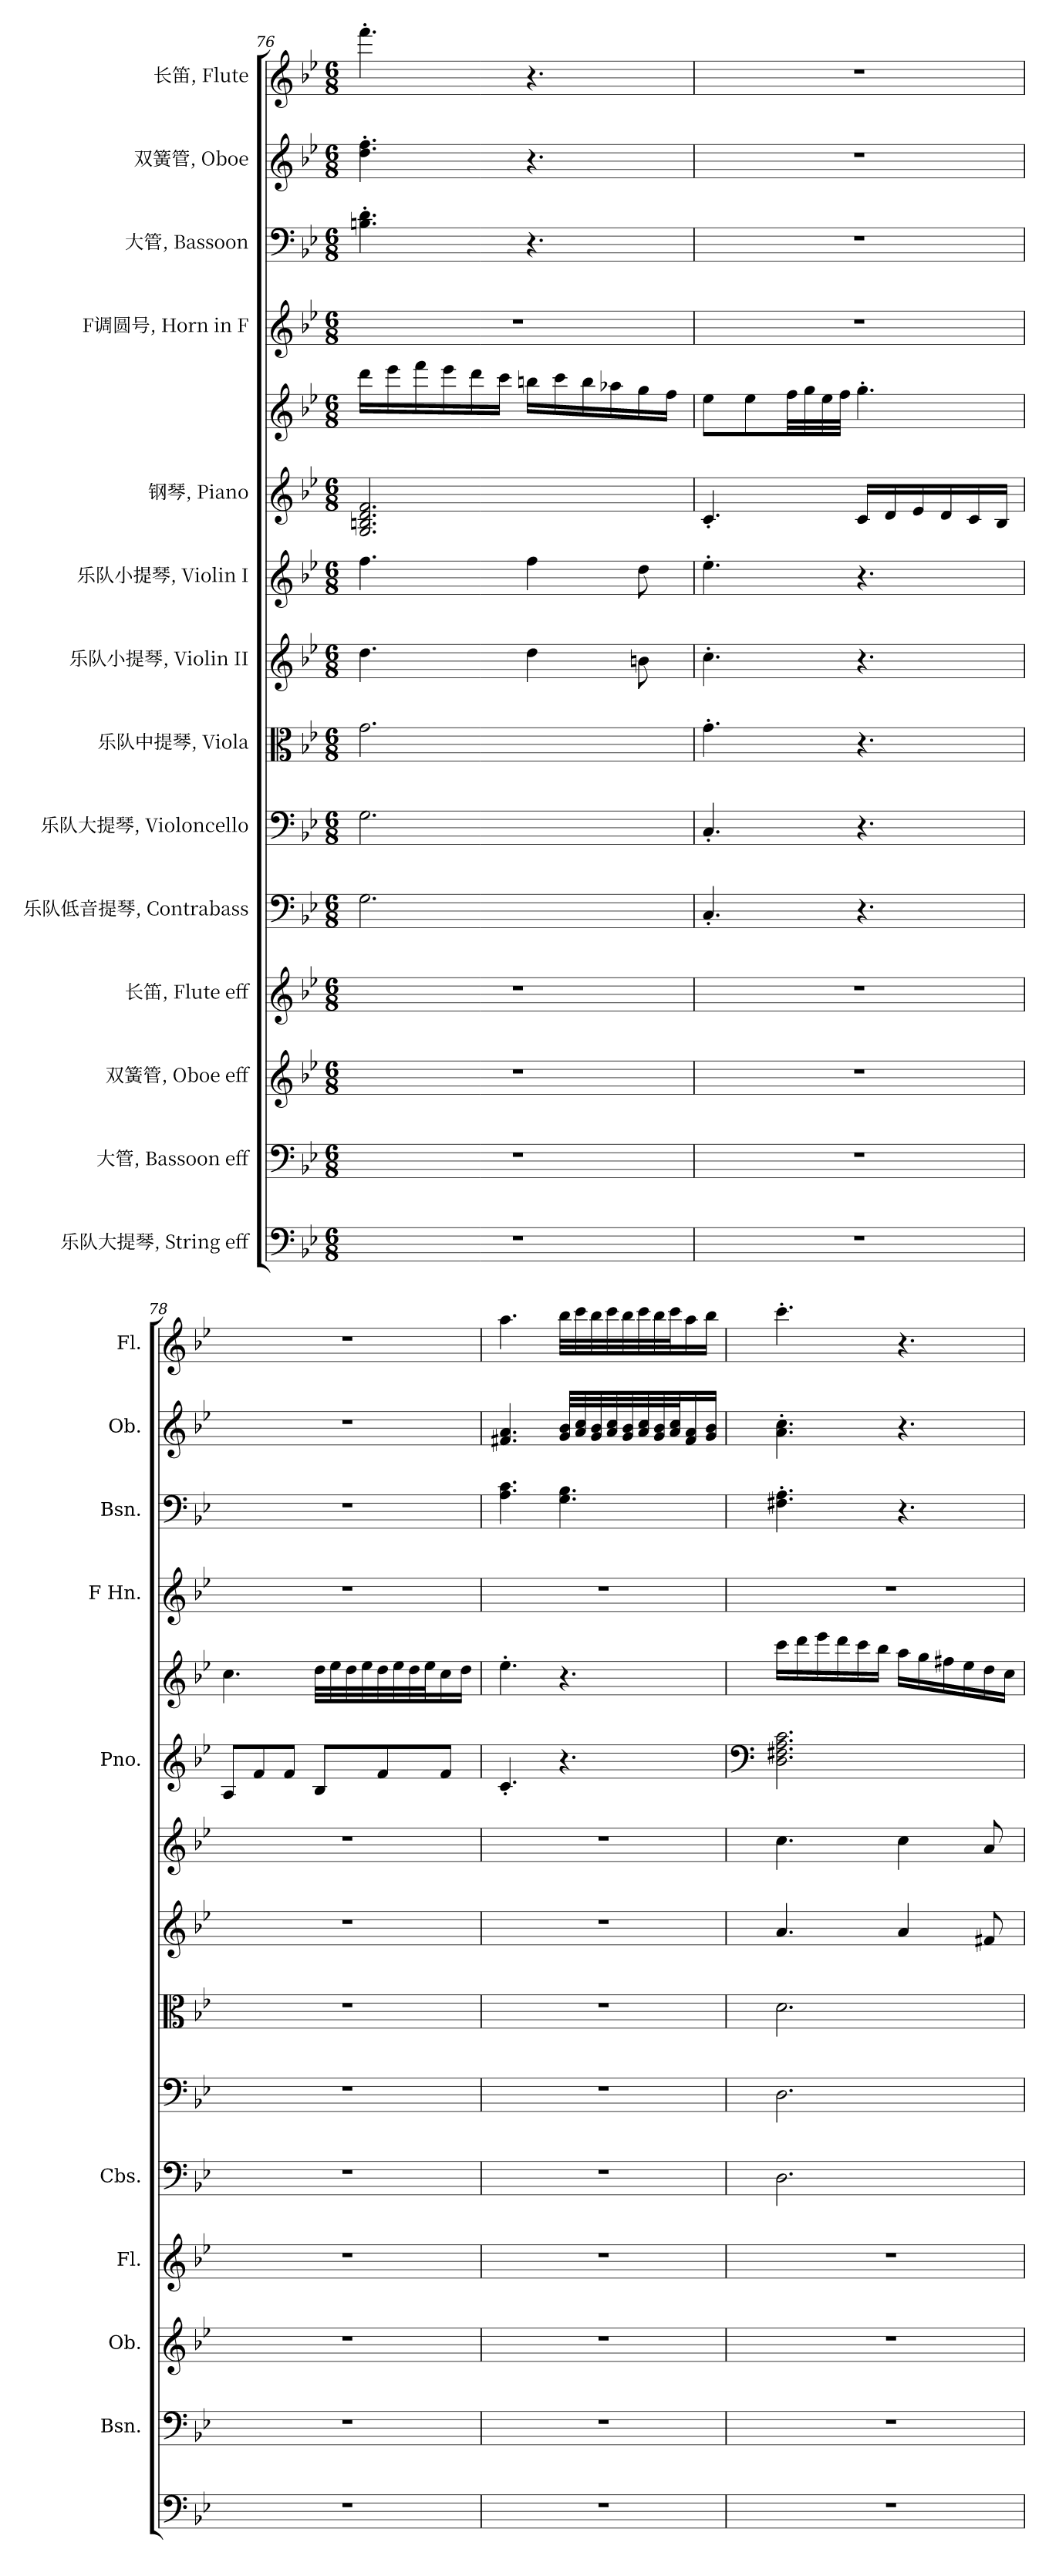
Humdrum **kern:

**kern	**kern	**kern	**kern	**kern	**kern	**kern	**kern	**kern	**kern	**kern	**kern	**kern	**kern	**kern
*part14	*part13	*part12	*part11	*part10	*part9	*part8	*part7	*part6	*part5	*part5	*part4	*part3	*part2	*part1
*staff15	*staff14	*staff13	*staff12	*staff11	*staff10	*staff9	*staff8	*staff7	*staff6	*staff5	*staff4	*staff3	*staff2	*staff1
*I"乐队大提琴, String eff	*I"大管, Bassoon eff	*I"双簧管, Oboe eff	*I"长笛, Flute eff	*I"乐队低音提琴, Contrabass	*I"乐队大提琴, Violoncello	*I"乐队中提琴, Viola	*I"乐队小提琴, Violin II	*I"乐队小提琴, Violin I	*I"钢琴, Piano	*	*I"F调圆号, Horn in F	*I"大管, Bassoon	*I"双簧管, Oboe	*I"长笛, Flute
*	*I'Bsn.	*I'Ob.	*I'Fl.	*I'Cbs.	*	*	*	*	*I'Pno.	*	*I'F Hn.	*I'Bsn.	*I'Ob.	*I'Fl.
!!LO:PB:g=z
*clefF4	*clefF4	*clefG2	*clefG2	*clefF4	*clefF4	*clefC3	*clefG2	*clefG2	*clefG2	*clefG2	*clefG2	*clefF4	*clefG2	*clefG2
*	*	*	*	*ITrd7c12	*	*	*	*	*	*	*ITrd4c7	*	*	*
*k[b-e-]	*k[b-e-]	*k[b-e-]	*k[b-e-]	*k[b-e-]	*k[b-e-]	*k[b-e-]	*k[b-e-]	*k[b-e-]	*k[b-e-]	*k[b-e-]	*k[b-e-a-]	*k[b-e-]	*k[b-e-]	*k[b-e-]
*M6/8	*M6/8	*M6/8	*M6/8	*M6/8	*M6/8	*M6/8	*M6/8	*M6/8	*M6/8	*M6/8	*M6/8	*M6/8	*M6/8	*M6/8
=76	=76	=76	=76	=76	=76	=76	=76	=76	=76	=76	=76	=76	=76	=76
2.r	2.r	2.r	2.r	2.GG\	2.G\	2.g\	4.dd\	4.ff\	2.G/ 2.Bn/ 2.d/ 2.f/	16ddd\LL	2.r	4.Bn\' 4.d\'	4.dd\' 4.ff\'	4.fff'\
.	.	.	.	.	.	.	.	.	.	16eee-\	.	.	.	.
.	.	.	.	.	.	.	.	.	.	16fff\	.	.	.	.
.	.	.	.	.	.	.	.	.	.	16eee-\	.	.	.	.
.	.	.	.	.	.	.	.	.	.	16ddd\	.	.	.	.
.	.	.	.	.	.	.	.	.	.	16ccc\JJ	.	.	.	.
.	.	.	.	.	.	.	4dd\	4ff\	.	16bbn\LL	.	4.r	4.r	4.r
.	.	.	.	.	.	.	.	.	.	16ccc\	.	.	.	.
.	.	.	.	.	.	.	.	.	.	16bb\	.	.	.	.
.	.	.	.	.	.	.	.	.	.	16aa-X\	.	.	.	.
.	.	.	.	.	.	.	8bn\	8dd\	.	16gg\	.	.	.	.
.	.	.	.	.	.	.	.	.	.	16ff\JJ	.	.	.	.
=77	=77	=77	=77	=77	=77	=77	=77	=77	=77	=77	=77	=77	=77	=77
2.r	2.r	2.r	2.r	4.CC'/	4.C'/	4.g'\	4.cc'\	4.ee-'\	4.c'/	8ee-\L	2.r	2.r	2.r	2.r
.	.	.	.	.	.	.	.	.	.	8ee-\	.	.	.	.
.	.	.	.	.	.	.	.	.	.	32ff\LL	.	.	.	.
.	.	.	.	.	.	.	.	.	.	32gg\	.	.	.	.
.	.	.	.	.	.	.	.	.	.	32ee-\	.	.	.	.
.	.	.	.	.	.	.	.	.	.	32ff\JJJ	.	.	.	.
.	.	.	.	4.r	4.r	4.r	4.r	4.r	16c/LL	4.gg'\	.	.	.	.
.	.	.	.	.	.	.	.	.	16d/	.	.	.	.	.
.	.	.	.	.	.	.	.	.	16e-/	.	.	.	.	.
.	.	.	.	.	.	.	.	.	16d/	.	.	.	.	.
.	.	.	.	.	.	.	.	.	16c/	.	.	.	.	.
.	.	.	.	.	.	.	.	.	16B-/JJ	.	.	.	.	.
!!LO:PB:g=z
=78	=78	=78	=78	=78	=78	=78	=78	=78	=78	=78	=78	=78	=78	=78
2.r	2.r	2.r	2.r	2.r	2.r	2.r	2.r	2.r	8A/L	4.cc\	2.r	2.r	2.r	2.r
.	.	.	.	.	.	.	.	.	8f/	.	.	.	.	.
.	.	.	.	.	.	.	.	.	8f/J	.	.	.	.	.
.	.	.	.	.	.	.	.	.	8B-/L	32dd\LLL	.	.	.	.
.	.	.	.	.	.	.	.	.	.	32ee-\	.	.	.	.
.	.	.	.	.	.	.	.	.	.	32dd\	.	.	.	.
.	.	.	.	.	.	.	.	.	.	32ee-\	.	.	.	.
.	.	.	.	.	.	.	.	.	8f/	32dd\	.	.	.	.
.	.	.	.	.	.	.	.	.	.	32ee-\	.	.	.	.
.	.	.	.	.	.	.	.	.	.	32dd\	.	.	.	.
.	.	.	.	.	.	.	.	.	.	32ee-\J	.	.	.	.
.	.	.	.	.	.	.	.	.	8f/J	16cc\	.	.	.	.
.	.	.	.	.	.	.	.	.	.	16dd\JJ	.	.	.	.
=79	=79	=79	=79	=79	=79	=79	=79	=79	=79	=79	=79	=79	=79	=79
2.r	2.r	2.r	2.r	2.r	2.r	2.r	2.r	2.r	4.c'/	4.ee-'\	2.r	4.A\ 4.c\	4.f#X/ 4.a/	4.aa\
.	.	.	.	.	.	.	.	.	4.r	4.r	.	4.G\ 4.B-\	32g/ 32b-/LLL	32bb-\LLL
.	.	.	.	.	.	.	.	.	.	.	.	.	32a/ 32cc/	32ccc\
.	.	.	.	.	.	.	.	.	.	.	.	.	32g/ 32b-/	32bb-\
.	.	.	.	.	.	.	.	.	.	.	.	.	32a/ 32cc/	32ccc\
.	.	.	.	.	.	.	.	.	.	.	.	.	32g/ 32b-/	32bb-\
.	.	.	.	.	.	.	.	.	.	.	.	.	32a/ 32cc/	32ccc\
.	.	.	.	.	.	.	.	.	.	.	.	.	32g/ 32b-/	32bb-\
.	.	.	.	.	.	.	.	.	.	.	.	.	32a/ 32cc/J	32ccc\J
.	.	.	.	.	.	.	.	.	.	.	.	.	16f#/ 16a/	16aa\
.	.	.	.	.	.	.	.	.	.	.	.	.	16g/ 16b-/JJ	16bb-\JJ
!!LO:PB:g=z
=80	=80	=80	=80	=80	=80	=80	=80	=80	=80	=80	=80	=80	=80	=80
*	*	*	*	*	*	*	*	*	*clefF4	*	*	*	*	*
2.r	2.r	2.r	2.r	2.DD\	2.D\	2.d\	4.a/	4.cc\	2.D\ 2.F#X\ 2.A\ 2.c\	16ccc\LL	2.r	4.F#X\' 4.A\'	4.a\' 4.cc\'	4.ccc'\
.	.	.	.	.	.	.	.	.	.	16ddd\	.	.	.	.
.	.	.	.	.	.	.	.	.	.	16eee-\	.	.	.	.
.	.	.	.	.	.	.	.	.	.	16ddd\	.	.	.	.
.	.	.	.	.	.	.	.	.	.	16ccc\	.	.	.	.
.	.	.	.	.	.	.	.	.	.	16bb-\JJ	.	.	.	.
.	.	.	.	.	.	.	4a/	4cc\	.	16aa\LL	.	4.r	4.r	4.r
.	.	.	.	.	.	.	.	.	.	16gg\	.	.	.	.
.	.	.	.	.	.	.	.	.	.	16ff#X\	.	.	.	.
.	.	.	.	.	.	.	.	.	.	16ee-\	.	.	.	.
.	.	.	.	.	.	.	8f#X/	8a/	.	16dd\	.	.	.	.
.	.	.	.	.	.	.	.	.	.	16cc\JJ	.	.	.	.
=	=	=	=	=	=	=	=	=	=	=	=	=	=	=
*-	*-	*-	*-	*-	*-	*-	*-	*-	*-	*-	*-	*-	*-	*-
